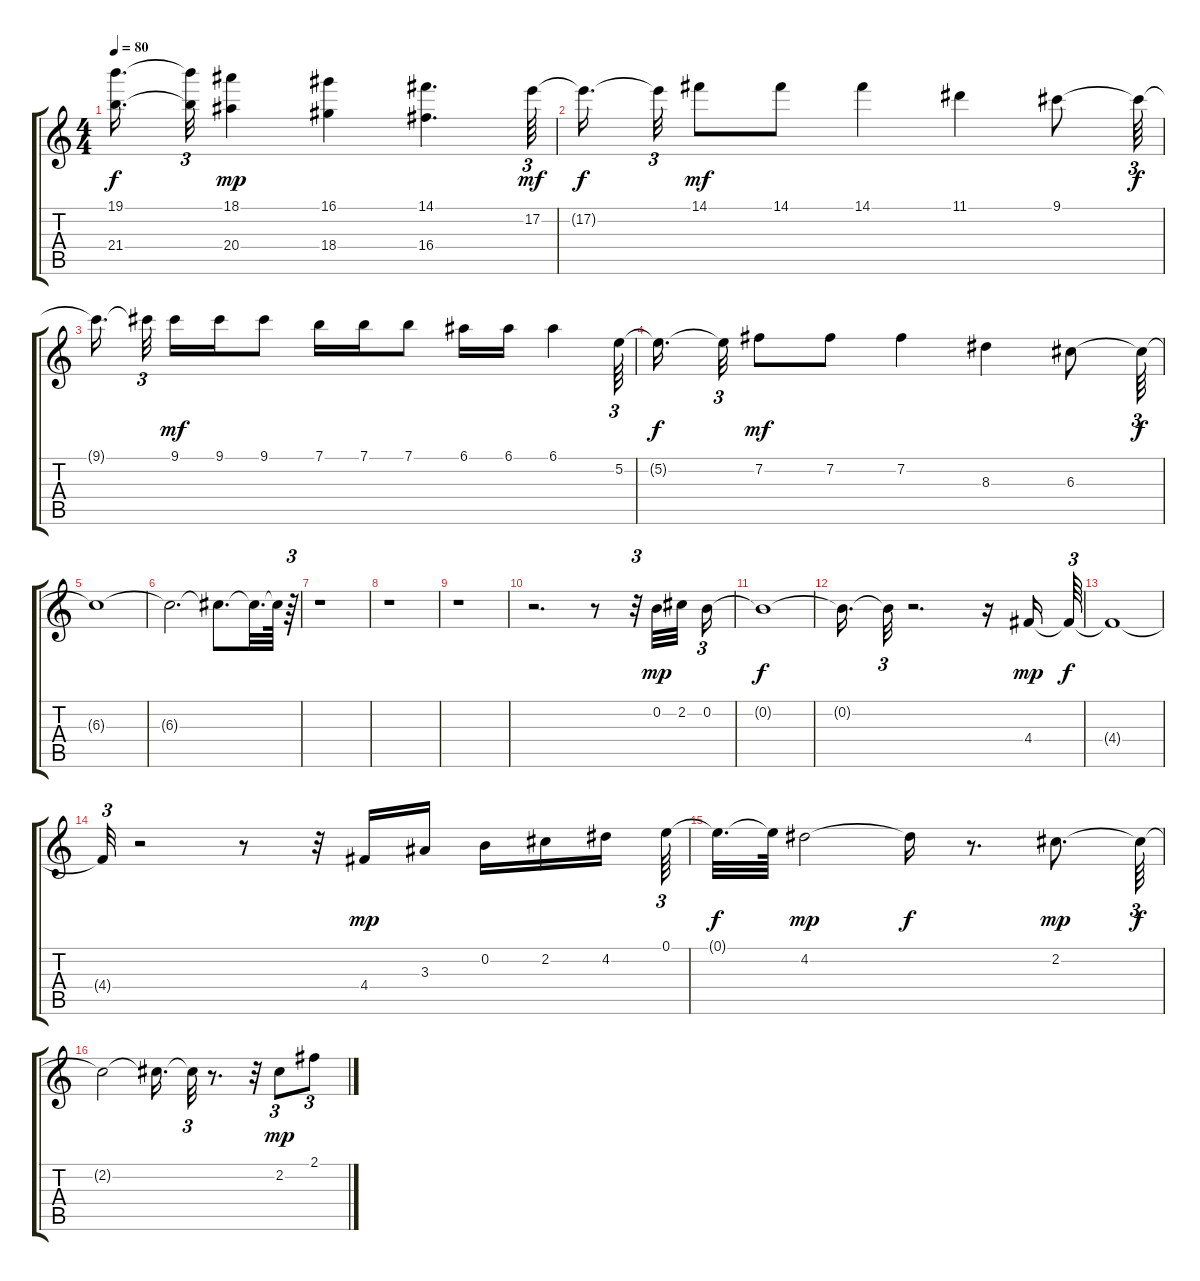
\track "" {instrument overdrivenguitar}
\staff {score tabs}
\tuning (E4 B3 G3 D3 A2 E2) {hide}
\ts (4 4)
\tempo 80
\clef g2
\ks c
(19.1{t} 21.4{t}).16{d dy f} (19.1{t} 21.4{t}).32{tu (3 2)} (18.1 20.4).4{dy mp} (16.1 18.4).4 (14.1 16.4).4{d} 17.2.64{tu (3 2) dy mf} |
17.2{t}.16{d dy f beam splitsecondary} 17.2{t}.32{tu (3 2)} 14.1.8{dy mf} 14.1.8 14.1.4 11.1.4 9.1.8 9.1{t}.64{tu (3 2) dy f} |
9.1{t}.16{d beam splitsecondary} 9.1{t}.32{tu (3 2) beam splitsecondary} 9.1.16{dy mf} 9.1.16 9.1.8 7.1.16 7.1.16 7.1.8 6.1.16 6.1.16 6.1.4 5.2.64{tu (3 2)} |
5.2{t}.16{d dy f beam splitsecondary} 5.2{t}.32{tu (3 2)} 7.2.8{dy mf} 7.2.8 7.2.4 8.3.4 6.3.8 6.3{t}.64{tu (3 2) dy f} |
6.3{t}.1 |
6.3{t}.2{d} 6.3{t}.8{d} 6.3{t}.32{d} 6.3{t}.64 r.64{tu (3 2)} |
r.1 |
r.1 |
r.1 |
r.2{d} r.8 r.32{tu (3 2)} 0.2.32{dy mp} 2.2.32{beam splitsecondary} 0.2.16{tu (3 2)} |
0.2{t}.1{dy f} |
0.2{t}.16{d} 0.2{t}.32{tu (3 2)} r.2{d} r.16 4.4.16{dy mp} 4.4{t}.64{tu (3 2) dy f} |
4.4{t}.1 |
4.4{t}.32{tu (3 2)} r.2 r.8 r.32 4.4.16{dy mp} 3.3.16 0.2.16 2.2.16 4.2.16{beam splitsecondary} 0.1.64{tu (3 2)} |
0.1{t}.32{d dy f} 0.1{t}.64 4.2.2{dy mp} 4.2{t}.16{dy f} r.8{d} 2.2.8{d dy mp} 2.2{t}.64{tu (3 2) dy f} |
2.2{t}.2 2.2{t}.16{d} 2.2{t}.32{tu (3 2)} r.8{d} r.32 2.2.8{tu (3 2) dy mp} 2.1.8{tu (3 2)}
